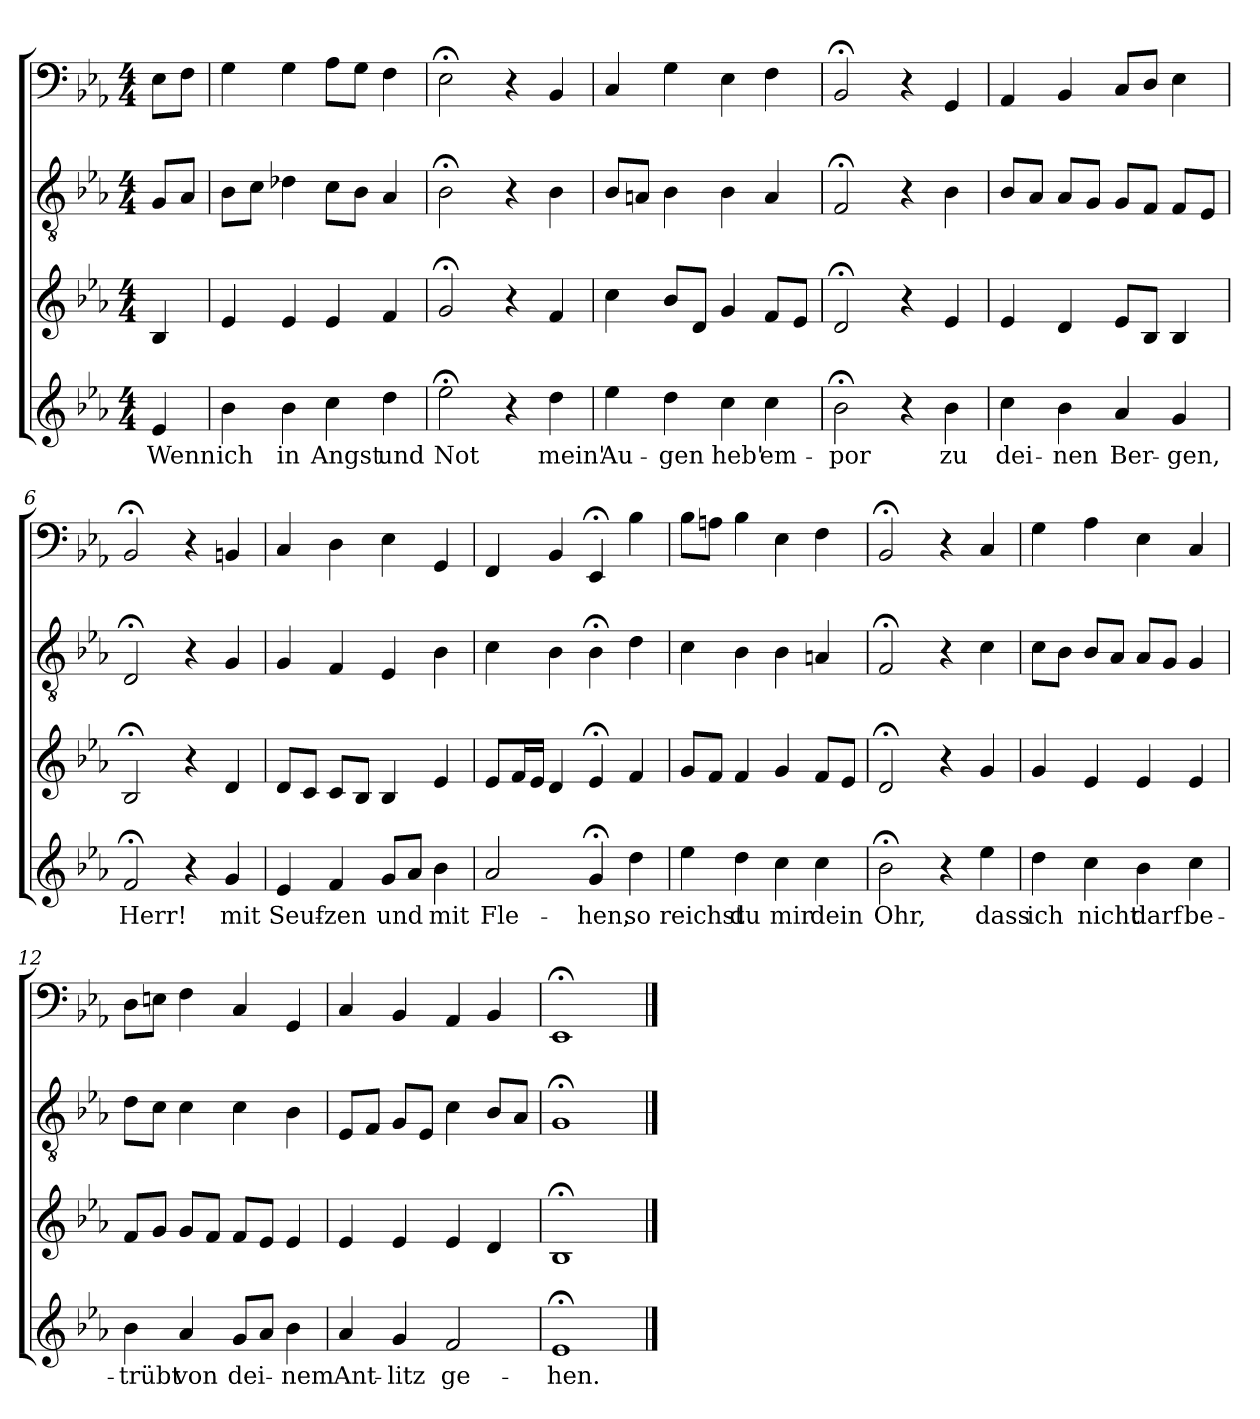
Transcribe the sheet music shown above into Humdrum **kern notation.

**kern	**text	**kern	**kern	**kern
*part4	*part4	*part3	*part2	*part1
*staff4	*staff4	*staff3	*staff2	*staff1
*clefG2	*	*clefG2	*clefGv2	*clefF4
*k[b-e-a-]	*	*k[b-e-a-]	*k[b-e-a-]	*k[b-e-a-]
*E-:	*	*E-:	*E-:	*E-:
*M4/4	*	*M4/4	*M4/4	*M4/4
=	=	=	=	=
4e-/	Wenn	4B-/	8G/L	8E-\L
.	.	.	8A-/J	8F\J
=1	=1	=1	=1	=1
4b-\	ich	4e-/	8B-\L	4G\
.	.	.	8c\J	.
4b-\	in	4e-/	4d-X\	4G\
4cc\	Angst	4e-/	8c\L	8A-\L
.	.	.	8B-\J	8G\J
4dd\	und	4f/	4A-/	4F\
=2	=2	=2	=2	=2
2ee-;<\	Not	2g;</	2B-;<\	2E-;<\
4r	.	4r	4r	4r
4dd\	mein'	4f/	4B-\	4BB-/
=3	=3	=3	=3	=3
4ee-\	Au-	4cc\	8B-/L	4C/
.	.	.	8An/J	.
4dd\	-gen	8b-/L	4B-\	4G\
.	.	8d/J	.	.
4cc\	heb'	4g/	4B-\	4E-\
4cc\	em-	8f/L	4A/	4F\
.	.	8e-/J	.	.
=4	=4	=4	=4	=4
2b-;<\	-por	2d;</	2F;</	2BB-;</
4r	.	4r	4r	4r
4b-\	zu	4e-/	4B-\	4GG/
=5	=5	=5	=5	=5
4cc\	dei-	4e-/	8B-/L	4AA-/
.	.	.	8A-/J	.
4b-\	-nen	4d/	8A-/L	4BB-/
.	.	.	8G/J	.
4a-/	Ber-	8e-/L	8G/L	8C/L
.	.	8B-/J	8F/J	8D/J
4g/	-gen,	4B-/	8F/L	4E-\
.	.	.	8E-/J	.
=6	=6	=6	=6	=6
2f;</	Herr!	2B-;</	2D;</	2BB-;</
4r	.	4r	4r	4r
4g/	mit	4d/	4G/	4BBn/
=7	=7	=7	=7	=7
4e-/	Seuf-	8d/L	4G/	4C/
.	.	8c/J	.	.
4f/	-zen	8c/L	4F/	4D\
.	.	8B-/J	.	.
8g/L	und	4B-/	4E-/	4E-\
8a-/J	.	.	.	.
4b-\	mit	4e-/	4B-\	4GG/
=8	=8	=8	=8	=8
2a-/	Fle-	8e-/L	4c\	4FF/
.	.	16f/L	.	.
.	.	16e-/JJ	.	.
.	.	4d/	4B-\	4BB-/
4g;</	-hen,	4e-;</	4B-;<\	4EE-;</
4dd\	so	4f/	4d\	4B-\
=9	=9	=9	=9	=9
4ee-\	reichst	8g/L	4c\	8B-\L
.	.	8f/J	.	8An\J
4dd\	du	4f/	4B-\	4B-\
4cc\	mir	4g/	4B-\	4E-\
4cc\	dein	8f/L	4An/	4F\
.	.	8e-/J	.	.
=10	=10	=10	=10	=10
2b-;<\	Ohr,	2d;</	2F;</	2BB-;</
4r	.	4r	4r	4r
4ee-\	dass	4g/	4c\	4C/
=11	=11	=11	=11	=11
4dd\	ich	4g/	8c\L	4G\
.	.	.	8B-\J	.
4cc\	nicht	4e-/	8B-/L	4A-\
.	.	.	8A-/J	.
4b-\	darf	4e-/	8A-/L	4E-\
.	.	.	8G/J	.
4cc\	be-	4e-/	4G/	4C/
=12	=12	=12	=12	=12
4b-\	-trübt	8f/L	8d\L	8D\L
.	.	8g/J	8c\J	8En\J
4a-/	von	8g/L	4c\	4F\
.	.	8f/J	.	.
8g/L	dei-	8f/L	4c\	4C/
8a-/J	.	8e-/J	.	.
4b-\	-nem	4e-/	4B-\	4GG/
=13	=13	=13	=13	=13
4a-/	Ant-	4e-/	8E-/L	4C/
.	.	.	8F/J	.
4g/	-litz	4e-/	8G/L	4BB-/
.	.	.	8E-/J	.
2f/	ge-	4e-/	4c\	4AA-/
.	.	4d/	8B-/L	4BB-/
.	.	.	8A-/J	.
=14	=14	=14	=14	=14
1e-;</	-hen.	1B-;</	1G;</	1EE-;</
==	==	==	==	==
*-	*-	*-	*-	*-
